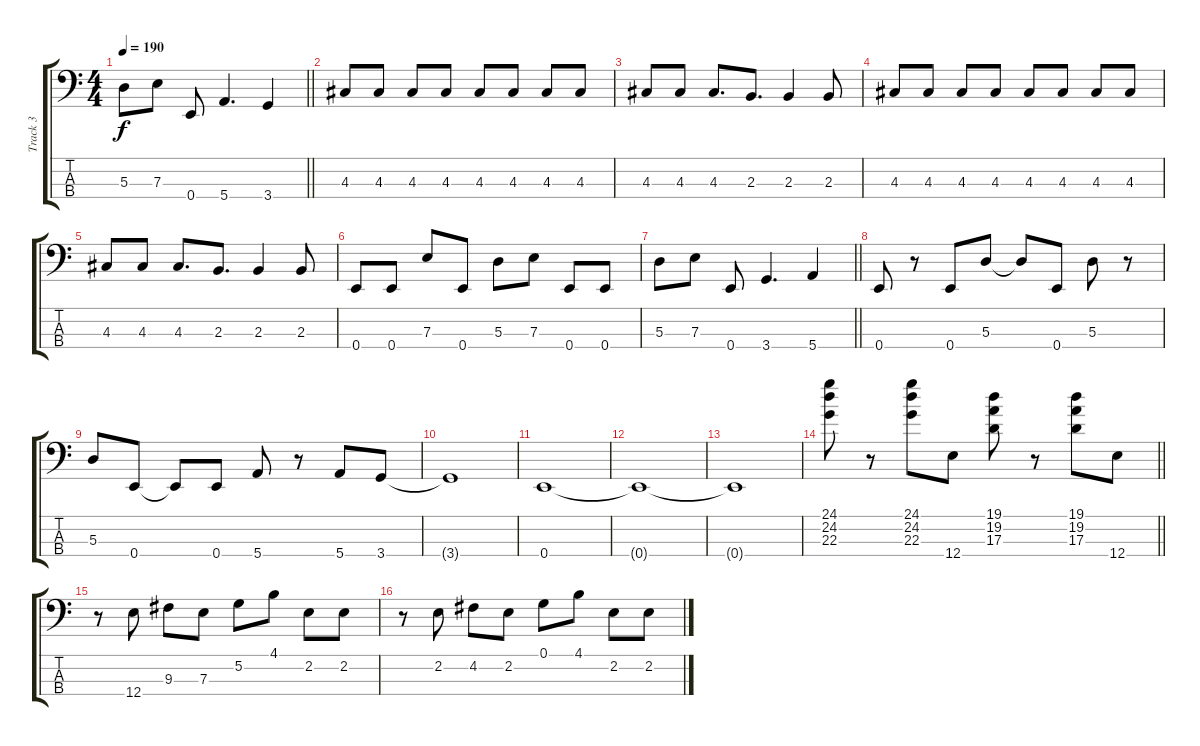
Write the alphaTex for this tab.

\track ("Track 3" "Track 3") {instrument electricbassfinger}
\staff {score tabs}
\tuning (G2 D2 A1 E1) {hide}
\ts (4 4)
\tempo 190
\clef f4
\barLineRight lightlight
\ks c
5.3.8{dy f} 7.3.8 0.4.8 5.4.4{d} 3.4.4 |
4.3.8 4.3.8 4.3.8 4.3.8 4.3.8 4.3.8 4.3.8 4.3.8 |
4.3.8 4.3.8 4.3.8{d} 2.3.8{d} 2.3.4 2.3.8 |
4.3.8 4.3.8 4.3.8 4.3.8 4.3.8 4.3.8 4.3.8 4.3.8 |
4.3.8 4.3.8 4.3.8{d} 2.3.8{d} 2.3.4 2.3.8 |
0.4.8 0.4.8 7.3.8 0.4.8 5.3.8 7.3.8 0.4.8 0.4.8 |
\barLineRight lightlight
5.3.8 7.3.8 0.4.8 3.4.4{d} 5.4.4 |
0.4.8 r.8 0.4.8 5.3.8 5.3{t}.8 0.4.8 5.3.8 r.8 |
5.3.8 0.4.8 0.4{t}.8 0.4.8 5.4.8 r.8 5.4.8 3.4.8 |
3.4{t}.1 |
0.4.1 |
0.4{t}.1 |
0.4{t}.1 |
\barLineRight lightlight
(24.1 24.2 22.3).8 r.8 (24.1 24.2 22.3).8 12.4.8 (19.1 19.2 17.3).8 r.8 (19.1 19.2 17.3).8 12.4.8 |
r.8 12.4.8 9.3.8 7.3.8 5.2.8 4.1.8 2.2.8 2.2.8 |
r.8 2.2.8 4.2.8 2.2.8 0.1.8 4.1.8 2.2.8 2.2.8
